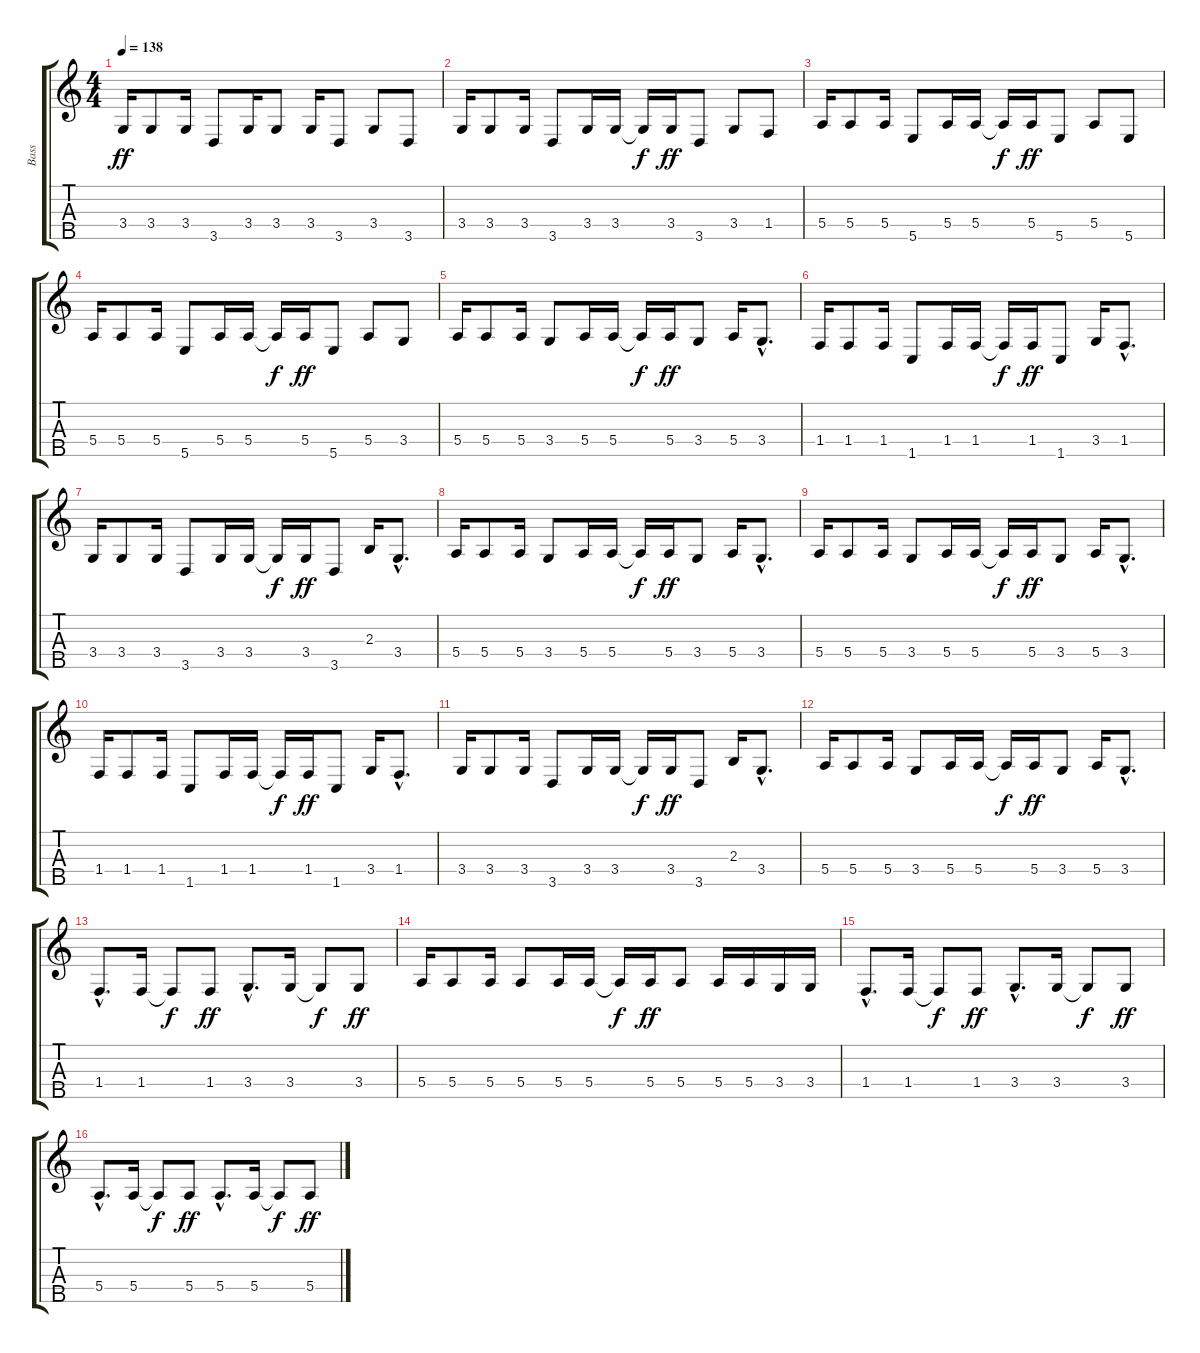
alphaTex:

\track ("Bass" "Bass") {instrument fretlessbass}
\staff {score tabs}
\tuning (G3 D3 A2 E2 B1) {hide}
\ts (4 4)
\tempo 138
\clef g2
\ks c
3.4.16{dy ff} 3.4.8 3.4.16 3.5.8 3.4.16 3.4.8 3.4.16 3.5.8 3.4.8 3.5.8 |
3.4.16 3.4.8 3.4.16 3.5.8 3.4.16 3.4.16 3.4{t}.16{dy f} 3.4.16{dy ff} 3.5.8 3.4.8 1.4.8 |
5.4.16 5.4.8 5.4.16 5.5.8 5.4.16 5.4.16 5.4{t}.16{dy f} 5.4.16{dy ff} 5.5.8 5.4.8 5.5.8 |
5.4.16 5.4.8 5.4.16 5.5.8 5.4.16 5.4.16 5.4{t}.16{dy f} 5.4.16{dy ff} 5.5.8 5.4.8 3.4.8 |
5.4.16 5.4.8 5.4.16 3.4.8 5.4.16 5.4.16 5.4{t}.16{dy f} 5.4.16{dy ff} 3.4.8 5.4.16 3.4{hac}.8{d} |
1.4.16 1.4.8 1.4.16 1.5.8 1.4.16 1.4.16 1.4{t}.16{dy f} 1.4.16{dy ff} 1.5.8 3.4.16 1.4{hac}.8{d} |
3.4.16 3.4.8 3.4.16 3.5.8 3.4.16 3.4.16 3.4{t}.16{dy f} 3.4.16{dy ff} 3.5.8 2.3.16 3.4{hac}.8{d} |
5.4.16 5.4.8 5.4.16 3.4.8 5.4.16 5.4.16 5.4{t}.16{dy f} 5.4.16{dy ff} 3.4.8 5.4.16 3.4{hac}.8{d} |
5.4.16 5.4.8 5.4.16 3.4.8 5.4.16 5.4.16 5.4{t}.16{dy f} 5.4.16{dy ff} 3.4.8 5.4.16 3.4{hac}.8{d} |
1.4.16 1.4.8 1.4.16 1.5.8 1.4.16 1.4.16 1.4{t}.16{dy f} 1.4.16{dy ff} 1.5.8 3.4.16 1.4{hac}.8{d} |
3.4.16 3.4.8 3.4.16 3.5.8 3.4.16 3.4.16 3.4{t}.16{dy f} 3.4.16{dy ff} 3.5.8 2.3.16 3.4{hac}.8{d} |
5.4.16 5.4.8 5.4.16 3.4.8 5.4.16 5.4.16 5.4{t}.16{dy f} 5.4.16{dy ff} 3.4.8 5.4.16 3.4{hac}.8{d} |
1.4{hac}.8{d} 1.4.16 1.4{t}.8{dy f} 1.4.8{dy ff} 3.4{hac}.8{d} 3.4.16 3.4{t}.8{dy f} 3.4.8{dy ff} |
5.4.16 5.4.8 5.4.16 5.4.8 5.4.16 5.4.16 5.4{t}.16{dy f} 5.4.16{dy ff} 5.4.8 5.4.16 5.4.16 3.4.16 3.4.16 |
1.4{hac}.8{d} 1.4.16 1.4{t}.8{dy f} 1.4.8{dy ff} 3.4{hac}.8{d} 3.4.16 3.4{t}.8{dy f} 3.4.8{dy ff} |
5.4{hac}.8{d} 5.4.16 5.4{t}.8{dy f} 5.4.8{dy ff} 5.4{hac}.8{d} 5.4.16 5.4{t}.8{dy f} 5.4.8{dy ff}
